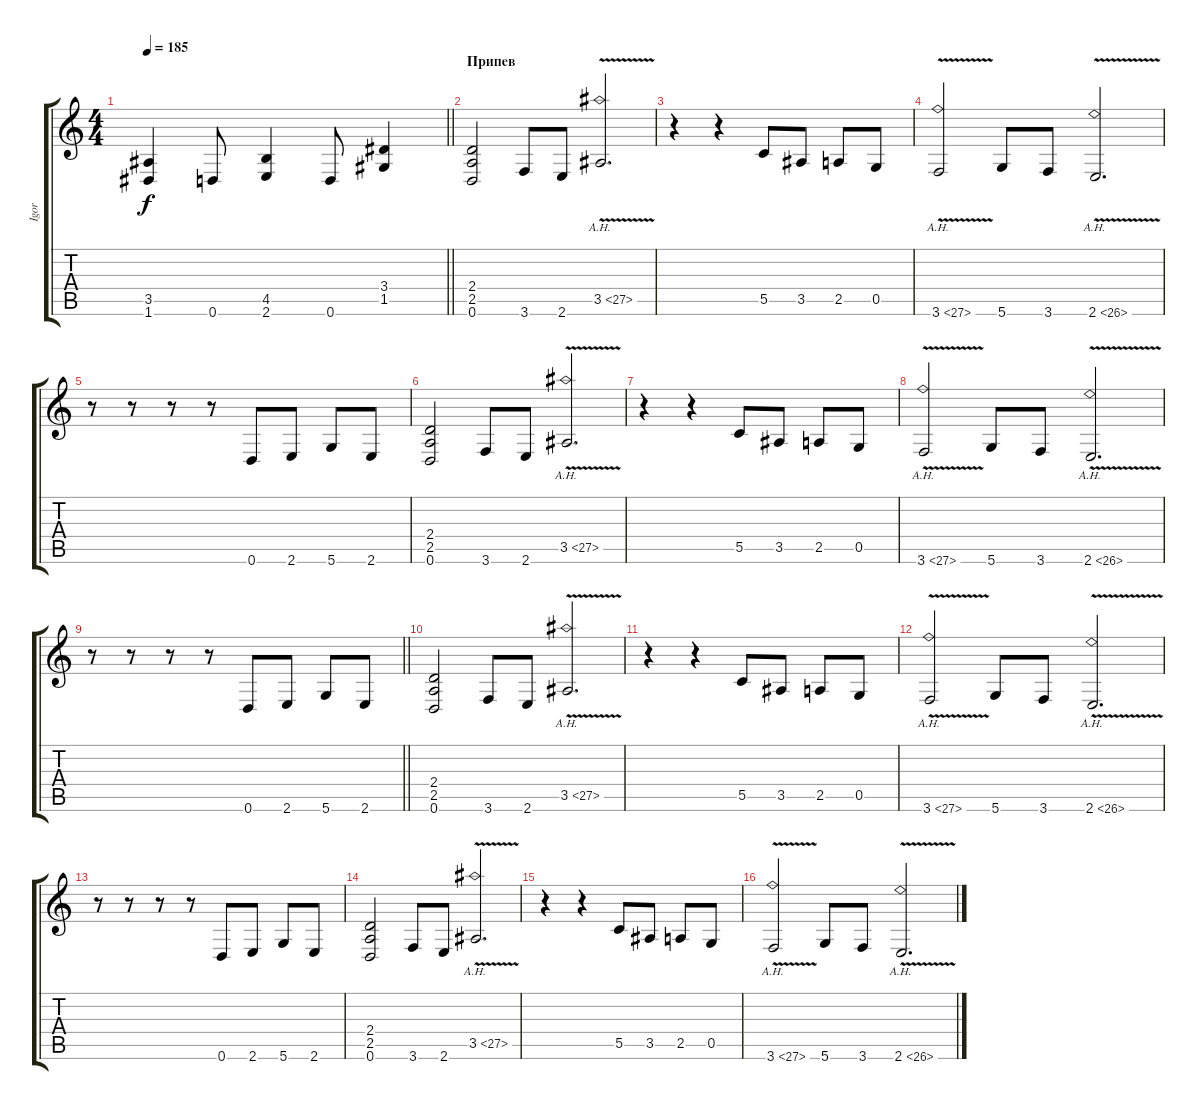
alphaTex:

\track ("Igor" "Igor") {instrument overdrivenguitar}
\staff {score tabs}
\tuning (D4 A3 F3 C3 G2 D2) {hide}
\ts (4 4)
\tempo 185
\clef g2
\barLineRight lightlight
\ks c
(3.5 1.6).4{dy f} 0.6.8 (4.5 2.6).4 0.6.8 (3.4 1.5).4 |
\section ("" "Припев")
(2.4 2.5 0.6).2 3.6.8 2.6.8 3.5{ah 24 v}.2{d} |
r.4 r.4 5.5.8 3.5.8 2.5.8 0.5.8 |
3.6{ah 24 v}.2 5.6.8 3.6.8 2.6{ah 24 v}.2{d} |
r.8 r.8 r.8 r.8 0.6.8 2.6.8 5.6.8 2.6.8 |
(2.4 2.5 0.6).2 3.6.8 2.6.8 3.5{ah 24 v}.2{d} |
r.4 r.4 5.5.8 3.5.8 2.5.8 0.5.8 |
3.6{ah 24 v}.2 5.6.8 3.6.8 2.6{ah 24 v}.2{d} |
\barLineRight lightlight
r.8 r.8 r.8 r.8 0.6.8 2.6.8 5.6.8 2.6.8 |
(2.4 2.5 0.6).2 3.6.8 2.6.8 3.5{ah 24 v}.2{d} |
r.4 r.4 5.5.8 3.5.8 2.5.8 0.5.8 |
3.6{ah 24 v}.2 5.6.8 3.6.8 2.6{ah 24 v}.2{d} |
r.8 r.8 r.8 r.8 0.6.8 2.6.8 5.6.8 2.6.8 |
(2.4 2.5 0.6).2 3.6.8 2.6.8 3.5{ah 24 v}.2{d} |
r.4 r.4 5.5.8 3.5.8 2.5.8 0.5.8 |
3.6{ah 24 v}.2 5.6.8 3.6.8 2.6{ah 24 v}.2{d}
